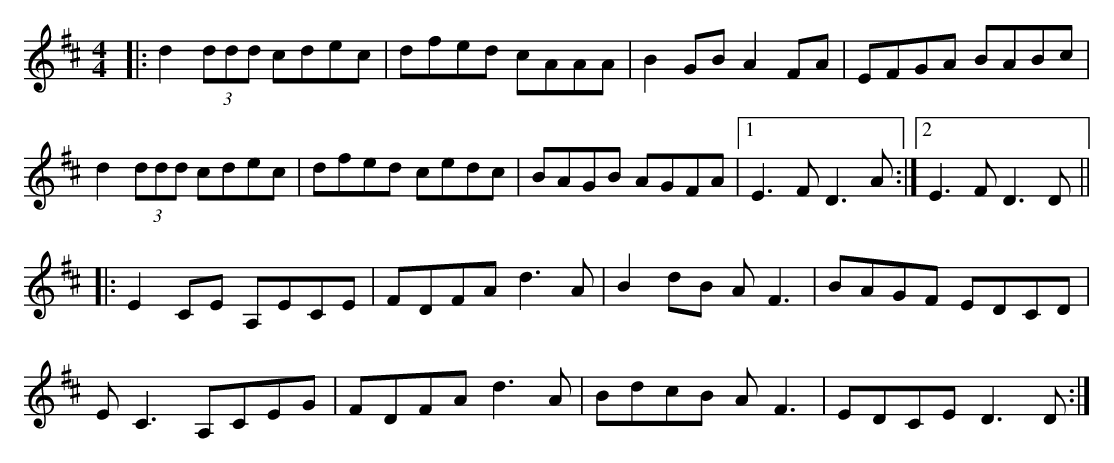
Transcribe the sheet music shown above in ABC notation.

X:1
M:4/4
K:D
|:d2 (3ddd cdec|dfed cAAA|B2GBA2FA|EFGA BABc|
d2 (3ddd cdec|dfed cedc|BAGB AGFA|1 E3F D3A:|2 E3F D3D||
|:E2CE A,ECE|FDFA d3A|B2dB AF3|BAGF EDCD|
EC3A,CEG|FDFAd3A|BdcB AF3|EDCE D3D:|
